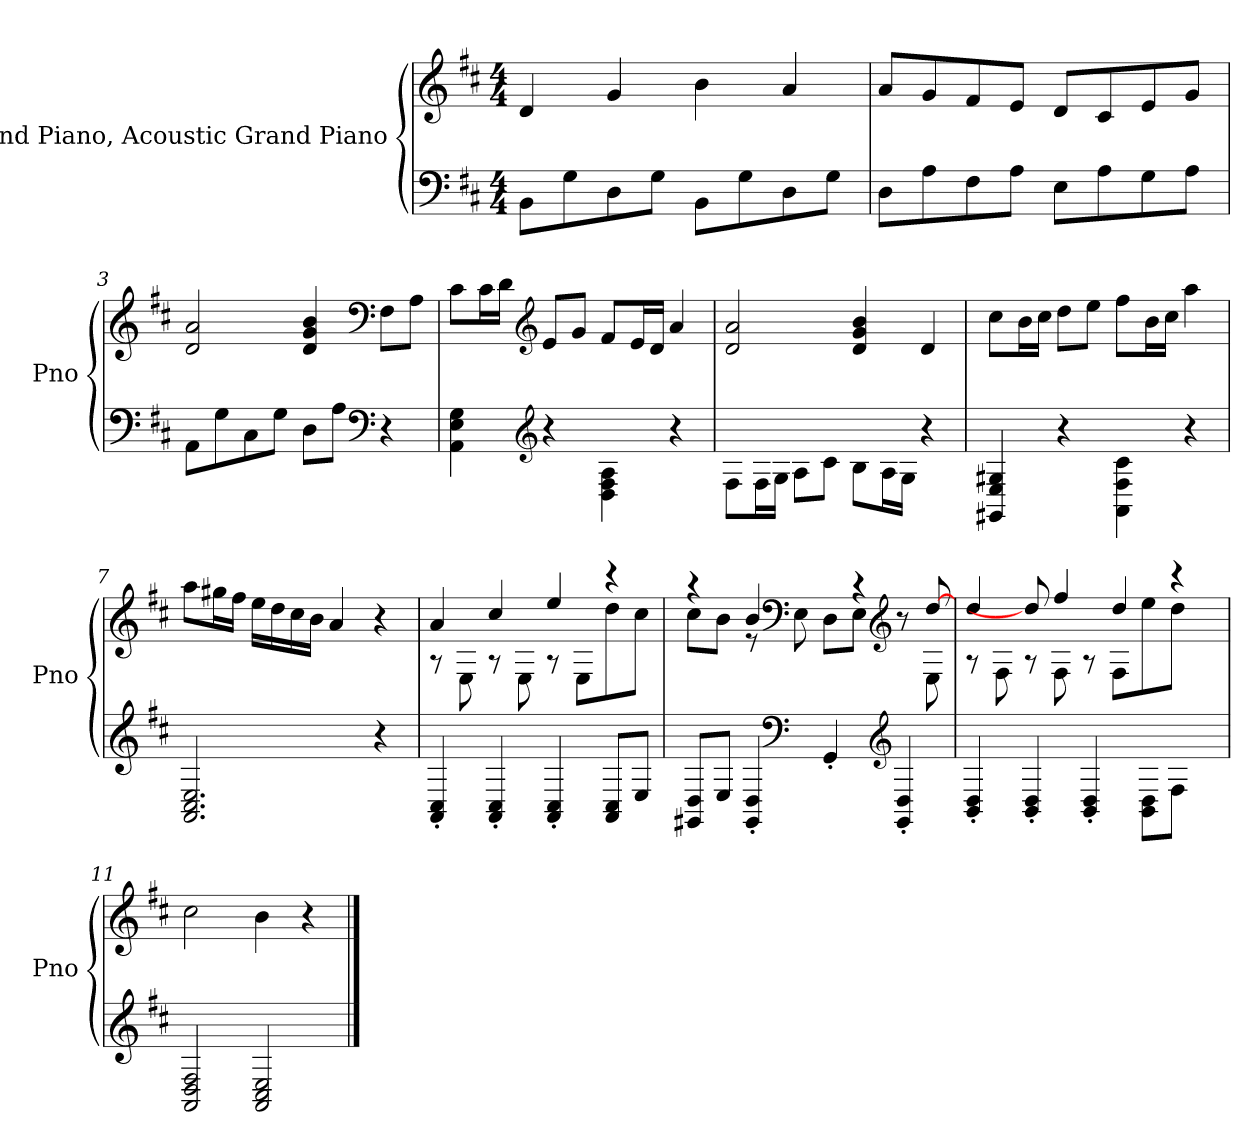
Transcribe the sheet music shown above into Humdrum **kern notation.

**kern	**kern
*part1	*part1
*staff2	*staff1
*I"Grand Piano, Acoustic Grand Piano	*
*I'Pno	*
*clefF4	*clefG2
*k[f#c#]	*k[f#c#]
*M4/4	*M4/4
*MM120	*MM120
=1	=1
8BBi\L	4di/
8Gi\	.
8Di\	4gi/
8Gi\J	.
8BBi\L	4bi\
8Gi\	.
8Di\	4ai/
8Gi\J	.
=2	=2
8Di\L	8ai/L
8Ai\	8gi/
8F#i\	8f#i/
8Ai\J	8ei/J
8Ei\L	8di/L
8Ai\	8c#i/
8Gi\	8ei/
8Ai\J	8gi/J
=3	=3
8AAi\L	2di/ 2ai/
8Gi\	.
8C#i\	.
8Gi\J	.
8Di\L	4di/ 4gi/ 4bi/
8Ai\J	.
*clefF4	*clefF4
4r	8F#i\L
.	8Ai\J
=4	=4
4AAi\ 4Ei\ 4Gi\	8c#i\L
.	16c#i\L
.	16di\JJ
*clefG2	*clefG2
4r	8ei/L
.	8gi/J
4Di\ 4F#i\ 4Ai\	8f#i/L
.	16ei/L
.	16di/JJ
4r	4ai/
!!LO:LB:g=z
=5	=5
8F#i\L	2di/ 2ai/
16F#i\L	.
16Gi\JJ	.
8Ai\L	.
8c#i\J	.
8Bi\L	4di/ 4gi/ 4bi/
16Ai\L	.
16Gi\JJ	.
4r	4di/
=6	=6
4GG#Xi/ 4Ei/ 4G#Xj/	8cc#i\L
.	16bi\L
.	16cc#j\JJ
4r	8ddj\L
.	8eej\J
4AAi\ 4F#i\ 4c#j\	8ff#i\L
.	16bj\L
.	16cc#i\JJ
4r	4aai\
=7	=7
2.AAi/ 2.C#i/ 2.Ei/	8aai\L
.	16gg#Xi\L
.	16ff#i\JJ
.	16eei\LL
.	16ddi\
.	16cc#i\
.	16bi\JJ
.	4ai/
4r	4r
=8	=8
*	*^
4AAi/' 4C#i/'	4ai/	8r
.	.	8Ei\
4AAi/' 4C#i/'	4cc#i/	8r
.	.	8Ei\
4AAi/' 4C#i/'	4eei/	8r
.	.	8Ei\L
8AAi/ 8C#i/L	4r	8ddi\
8Ei/J	.	8cc#i\J
!!LO:LB:g=z	!!
=9	=9	=9
*^	*	*
4.ryy	8GG#Xi/ 8Di/L	4r	8cc#i\L
.	8Ei/J	.	8bi\J
.	4GG#i/' 4Di/'	4bi/	8r
*clefF4	*	*clefF4	*
8ryy	.	.	8Ei\
2ryy	4GG#'i/	8ryy	8Di\L
.	.	4r	8Ei\J
*clefG2	*	*clefG2	*
.	4GG#i/' 4Di/'	.	8r
.	.	[8ddi/	8Ei\
*v	*v	*	*
=10	=10	=10
4BBi/' 4Di/'	4ddi/	8r
.	.	8F#i\
4BBi/' 4Di/'	8ddi/]	8r
.	4ff#i/	8F#i\
4BBi/' 4Di/'	.	8r
.	4ddi/	8F#i\L
8BBi\ 8Di\L	.	8eei\
8F#i\J	4r	8ddi\J
8ryy	.	8ryy
*	*v	*v
=11	=11
2AAi/ 2Di/ 2F#i/	2cc#i\
2AAi/ 2C#i/ 2Ei/	4bi\
.	4r
==	==
*-	*-
